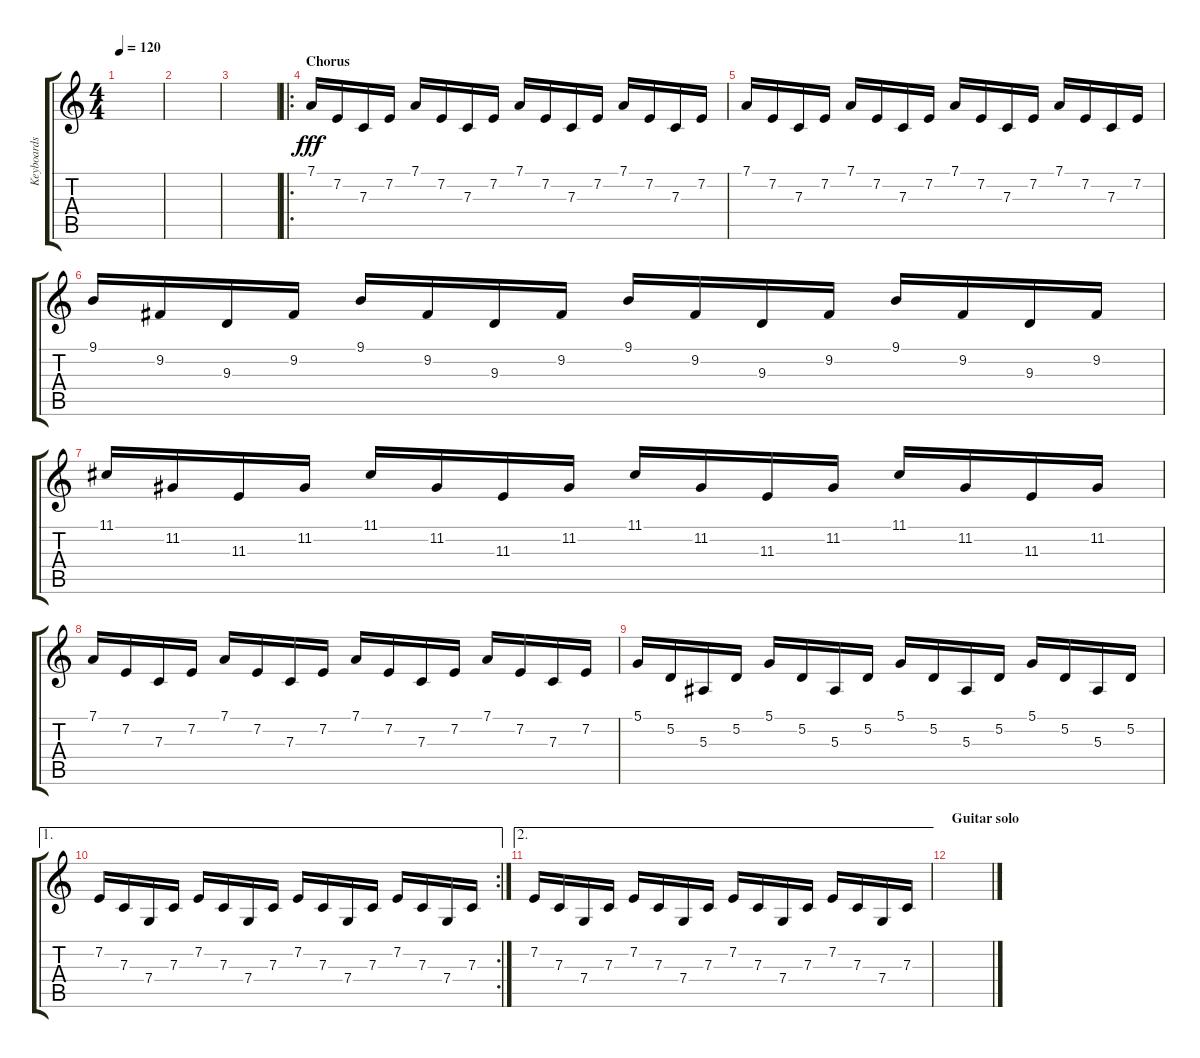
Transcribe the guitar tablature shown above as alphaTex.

\track ("Keyboards 1" "Keyboards ") {instrument stringensemble1}
\staff {score tabs}
\tuning (D4 A3 F3 C3 G2 D2) {hide}
\ts (4 4)
\tempo 120
\clef g2
\ks c
|
|
|
\ro
\section ("" "Chorus")
7.1.16{dy fff} 7.2.16 7.3.16 7.2.16 7.1.16 7.2.16 7.3.16 7.2.16 7.1.16 7.2.16 7.3.16 7.2.16 7.1.16 7.2.16 7.3.16 7.2.16 |
7.1.16 7.2.16 7.3.16 7.2.16 7.1.16 7.2.16 7.3.16 7.2.16 7.1.16 7.2.16 7.3.16 7.2.16 7.1.16 7.2.16 7.3.16 7.2.16 |
9.1.16 9.2.16 9.3.16 9.2.16 9.1.16 9.2.16 9.3.16 9.2.16 9.1.16 9.2.16 9.3.16 9.2.16 9.1.16 9.2.16 9.3.16 9.2.16 |
11.1.16 11.2.16 11.3.16 11.2.16 11.1.16 11.2.16 11.3.16 11.2.16 11.1.16 11.2.16 11.3.16 11.2.16 11.1.16 11.2.16 11.3.16 11.2.16 |
7.1.16 7.2.16 7.3.16 7.2.16 7.1.16 7.2.16 7.3.16 7.2.16 7.1.16 7.2.16 7.3.16 7.2.16 7.1.16 7.2.16 7.3.16 7.2.16 |
5.1.16 5.2.16 5.3.16 5.2.16 5.1.16 5.2.16 5.3.16 5.2.16 5.1.16 5.2.16 5.3.16 5.2.16 5.1.16 5.2.16 5.3.16 5.2.16 |
\ae 1
\rc 2
7.2.16 7.3.16 7.4.16 7.3.16 7.2.16 7.3.16 7.4.16 7.3.16 7.2.16 7.3.16 7.4.16 7.3.16 7.2.16 7.3.16 7.4.16 7.3.16 |
\ae 2
7.2.16 7.3.16 7.4.16 7.3.16 7.2.16 7.3.16 7.4.16 7.3.16 7.2.16 7.3.16 7.4.16 7.3.16 7.2.16 7.3.16 7.4.16 7.3.16 |
\section ("" "Guitar solo")
